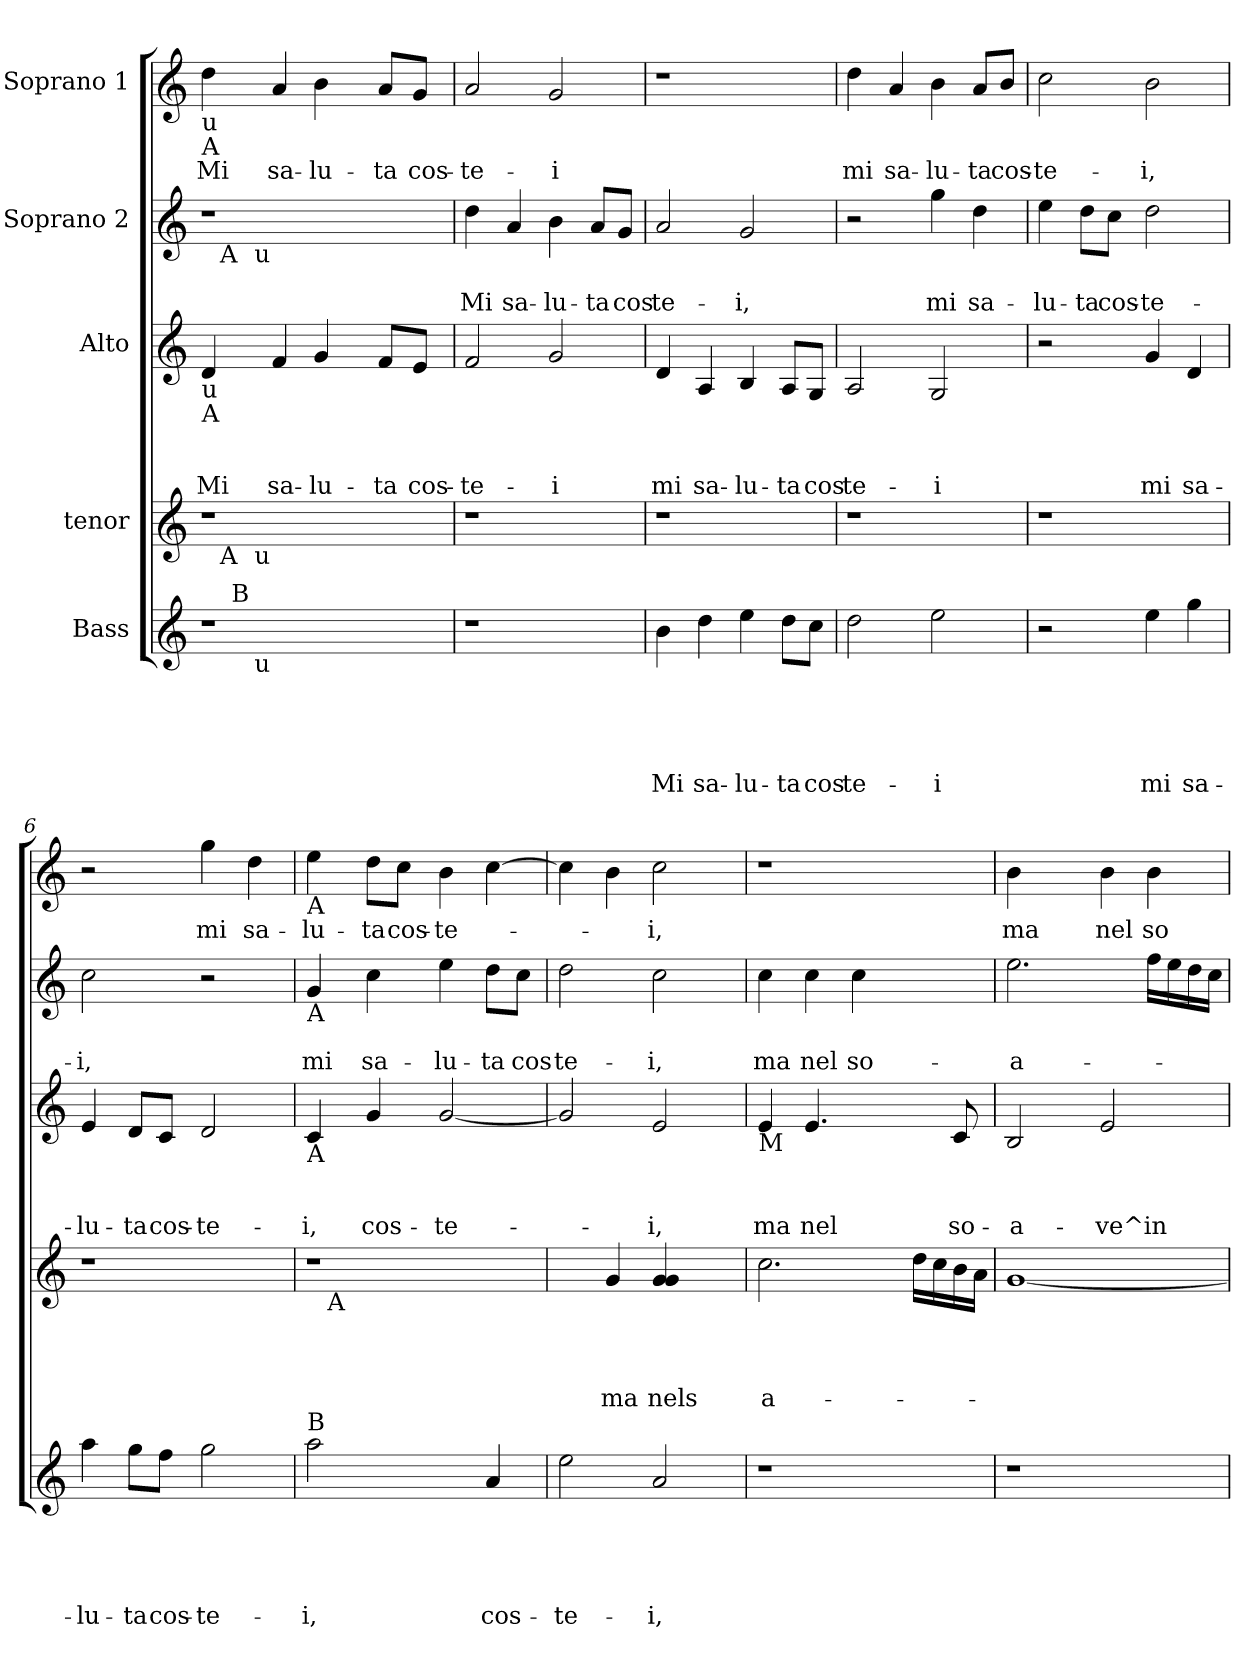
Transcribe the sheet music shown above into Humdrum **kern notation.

**kern	**text	**text	**text	**text	**text	**kern	**text	**text	**text	**text	**kern	**text	**text	**text	**kern	**text	**text	**kern	**text
*part5	*part5	*part5	*part5	*part5	*part5	*part4	*part4	*part4	*part4	*part4	*part3	*part3	*part3	*part3	*part2	*part2	*part2	*part1	*part1
*staff5	*staff5	*staff5	*staff5	*staff5	*staff5	*staff4	*staff4	*staff4	*staff4	*staff4	*staff3	*staff3	*staff3	*staff3	*staff2	*staff2	*staff2	*staff1	*staff1
*I"Bass	*	*	*	*	*	*I"tenor	*	*	*	*	*I"Alto	*	*	*	*I"Soprano 2	*	*	*I"Soprano 1	*
*clefG2	*	*	*	*	*	*clefG2	*	*	*	*	*clefG2	*	*	*	*clefG2	*	*	*clefG2	*
*k[]	*	*	*	*	*	*k[]	*	*	*	*	*k[]	*	*	*	*k[]	*	*	*k[]	*
*C:	*	*	*	*	*	*C:	*	*	*	*	*C:	*	*	*	*C:	*	*	*C:	*
=1	=1	=1	=1	=1	=1	=1	=1	=1	=1	=1	=1	=1	=1	=1	=1	=1	=1	=1	=1
!	!	!	!	!	!	!	!	!	!	!	!	!	!	!	!	!	!	!LO:TX:b:t=u	!
!	!	!	!	!	!	!	!	!	!	!	!	!	!	!	!	!	!	!LO:TX:b:t=A	!
!	!	!	!	!	!	!	!	!	!	!	!LO:TX:b:t=u	!	!	!	!	!	!	!	!
!	!	!	!	!	!	!	!	!	!	!	!LO:TX:b:t=A	!	!	!	!	!	!	!	!
!	!	!	!	!	!	!	!	!	!	!	!	!	!	!LO:LY:b	!	!	!	!	!LO:LY:b
*^	*	*	*	*	*	*^	*	*	*	*	*	*	*	*	*^	*	*	*	*
*	*^	*	*	*	*	*	*	*^	*	*	*	*	*	*	*	*	*	*^	*	*	*	*
1r	16.ryy	8.ryy	.	.	.	.	.	1r	16ryy	8.ryy	.	.	.	.	4d/	.	.	Mi	1r	16ryy	8.ryy	.	.	4dd\	Mi
!	!	!	!	!	!	!	!	!	!	!	!	!	!	!	!	!	!	!	!	!LO:TX:b:t=A	!	!	!	!	!
!	!	!	!	!	!	!	!	!	!LO:TX:b:t=A	!	!	!	!	!	!	!	!	!	!	!	!	!	!	!	!
.	.	.	.	.	.	.	.	.	2...ryy	.	.	.	.	.	.	.	.	.	.	2...ryy	.	.	.	.	.
!	!LO:TX:a:t=B	!	!	!	!	!	!	!	!	!	!	!	!	!	!	!	!	!	!	!	!	!	!	!	!
.	2ryy	.	.	.	.	.	.	.	.	.	.	.	.	.	.	.	.	.	.	.	.	.	.	.	.
!	!	!	!	!	!	!	!	!	!	!	!	!	!	!	!	!	!	!	!	!	!LO:TX:b:t=u	!	!	!	!
!	!	!	!	!	!	!	!	!	!	!LO:TX:b:t=u	!	!	!	!	!	!	!	!	!	!	!	!	!	!	!
!	!	!LO:TX:b:t=u	!	!	!	!	!	!	!	!	!	!	!	!	!	!	!	!	!	!	!	!	!	!	!
.	.	2ryy	.	.	.	.	.	.	.	2ryy	.	.	.	.	.	.	.	.	.	.	2ryy	.	.	.	.
!	!	!	!	!	!	!	!	!	!	!	!	!	!	!	!	!	!	!LO:LY:b	!	!	!	!	!	!	!LO:LY:b
.	.	.	.	.	.	.	.	.	.	.	.	.	.	.	4f/	.	.	sa-	.	.	.	.	.	4a/	sa-
!	!	!	!	!	!	!	!	!	!	!	!	!	!	!	!	!	!	!LO:LY:b	!	!	!	!	!	!	!LO:LY:b
.	.	.	.	.	.	.	.	.	.	.	.	.	.	.	4g/	.	.	-lu-	.	.	.	.	.	4b\	-lu-
.	4ryy	.	.	.	.	.	.	.	.	.	.	.	.	.	.	.	.	.	.	.	.	.	.	.	.
.	.	4ryy	.	.	.	.	.	.	.	4ryy	.	.	.	.	.	.	.	.	.	.	4ryy	.	.	.	.
!	!	!	!	!	!	!	!	!	!	!	!	!	!	!	!	!	!	!LO:LY:b	!	!	!	!	!	!	!LO:LY:b
.	.	.	.	.	.	.	.	.	.	.	.	.	.	.	8f/L	.	.	-ta	.	.	.	.	.	8a/L	-ta
.	8ryy	.	.	.	.	.	.	.	.	.	.	.	.	.	.	.	.	.	.	.	.	.	.	.	.
!	!	!	!	!	!	!	!	!	!	!	!	!	!	!	!	!	!	!LO:LY:b	!	!	!	!	!	!	!LO:LY:b
.	.	.	.	.	.	.	.	.	.	.	.	.	.	.	8e/J	.	.	cos-	.	.	.	.	.	8g/J	cos-
.	.	16ryy	.	.	.	.	.	.	.	16ryy	.	.	.	.	.	.	.	.	.	.	16ryy	.	.	.	.
.	32ryy	.	.	.	.	.	.	.	.	.	.	.	.	.	.	.	.	.	.	.	.	.	.	.	.
=2	=2	=2	=2	=2	=2	=2	=2	=2	=2	=2	=2	=2	=2	=2	=2	=2	=2	=2	=2	=2	=2	=2	=2	=2	=2
!	!	!	!	!	!	!	!	!	!	!	!	!	!	!	!	!	!	!LO:LY:b	!	!	!	!	!LO:LY:b	!	!LO:LY:b
*v	*v	*v	*	*	*	*	*	*	*	*	*	*	*	*	*	*	*	*	*v	*v	*v	*	*	*	*
*	*	*	*	*	*	*v	*v	*v	*	*	*	*	*	*	*	*	*	*	*	*	*
1r	.	.	.	.	.	1r	.	.	.	.	2f/	.	.	-te-	4dd\	.	Mi	2a/	-te-
!	!	!	!	!	!	!	!	!	!	!	!	!	!	!	!	!	!LO:LY:b	!	!
.	.	.	.	.	.	.	.	.	.	.	.	.	.	.	4a/	.	sa-	.	.
!	!	!	!	!	!	!	!	!	!	!	!	!	!	!LO:LY:b	!	!	!LO:LY:b	!	!LO:LY:b
.	.	.	.	.	.	.	.	.	.	.	2g/	.	.	-i	4b\	.	-lu-	2g/	-i
!	!	!	!	!	!	!	!	!	!	!	!	!	!	!	!	!	!LO:LY:b	!	!
.	.	.	.	.	.	.	.	.	.	.	.	.	.	.	8a/L	.	-ta	.	.
!	!	!	!	!	!	!	!	!	!	!	!	!	!	!	!	!	!LO:LY:b	!	!
.	.	.	.	.	.	.	.	.	.	.	.	.	.	.	8g/J	.	cos	.	.
=3	=3	=3	=3	=3	=3	=3	=3	=3	=3	=3	=3	=3	=3	=3	=3	=3	=3	=3	=3
!	!	!	!	!	!LO:LY:b	!	!	!	!	!	!	!	!	!LO:LY:b	!	!	!LO:LY:b	!	!
4b\	.	.	.	.	Mi	1r	.	.	.	.	4d/	.	.	mi	2a/	.	te-	1r	.
!	!	!	!	!	!LO:LY:b	!	!	!	!	!	!	!	!	!LO:LY:b	!	!	!	!	!
4dd\	.	.	.	.	sa-	.	.	.	.	.	4A/	.	.	sa-	.	.	.	.	.
!	!	!	!	!	!LO:LY:b	!	!	!	!	!	!	!	!	!LO:LY:b	!	!	!LO:LY:b	!	!
4ee\	.	.	.	.	-lu-	.	.	.	.	.	4B/	.	.	-lu-	2g/	.	-i,	.	.
!	!	!	!	!	!LO:LY:b	!	!	!	!	!	!	!	!	!LO:LY:b	!	!	!	!	!
8dd\L	.	.	.	.	-ta	.	.	.	.	.	8A/L	.	.	-ta	.	.	.	.	.
!	!	!	!	!	!LO:LY:b	!	!	!	!	!	!	!	!	!LO:LY:b	!	!	!	!	!
8cc\J	.	.	.	.	cos	.	.	.	.	.	8G/J	.	.	cos	.	.	.	.	.
=4	=4	=4	=4	=4	=4	=4	=4	=4	=4	=4	=4	=4	=4	=4	=4	=4	=4	=4	=4
!	!	!	!	!	!LO:LY:b	!	!	!	!	!	!	!	!	!LO:LY:b	!	!	!	!	!LO:LY:b
2dd\	.	.	.	.	te-	1r	.	.	.	.	2A/	.	.	te-	2r	.	.	4dd\	mi
!	!	!	!	!	!	!	!	!	!	!	!	!	!	!	!	!	!	!	!LO:LY:b
.	.	.	.	.	.	.	.	.	.	.	.	.	.	.	.	.	.	4a/	sa-
!	!	!	!	!	!LO:LY:b	!	!	!	!	!	!	!	!	!LO:LY:b	!	!	!LO:LY:b	!	!LO:LY:b
2ee\	.	.	.	.	-i	.	.	.	.	.	2G/	.	.	-i	4gg\	.	mi	4b\	-lu-
!	!	!	!	!	!	!	!	!	!	!	!	!	!	!	!	!	!LO:LY:b	!	!LO:LY:b
.	.	.	.	.	.	.	.	.	.	.	.	.	.	.	4dd\	.	sa-	8a/L	-ta
!	!	!	!	!	!	!	!	!	!	!	!	!	!	!	!	!	!	!	!LO:LY:b
.	.	.	.	.	.	.	.	.	.	.	.	.	.	.	.	.	.	8b>/J	cos-
=5	=5	=5	=5	=5	=5	=5	=5	=5	=5	=5	=5	=5	=5	=5	=5	=5	=5	=5	=5
!	!	!	!	!	!	!	!	!	!	!	!	!	!	!	!	!	!LO:LY:b	!	!LO:LY:b
2r	.	.	.	.	.	1r	.	.	.	.	2r	.	.	.	4ee\	.	-lu-	2cc\	-te-
!	!	!	!	!	!	!	!	!	!	!	!	!	!	!	!	!	!LO:LY:b	!	!
.	.	.	.	.	.	.	.	.	.	.	.	.	.	.	8dd\L	.	-ta	.	.
!	!	!	!	!	!	!	!	!	!	!	!	!	!	!	!	!	!LO:LY:b	!	!
.	.	.	.	.	.	.	.	.	.	.	.	.	.	.	8cc\J	.	cos-	.	.
!	!	!	!	!	!LO:LY:b	!	!	!	!	!	!	!	!	!LO:LY:b	!	!	!LO:LY:b	!	!LO:LY:b
4ee\	.	.	.	.	mi	.	.	.	.	.	4g/	.	.	mi	2dd\	.	-te-	2b\	-i,
!	!	!	!	!	!LO:LY:b	!	!	!	!	!	!	!	!	!LO:LY:b	!	!	!	!	!
4gg\	.	.	.	.	sa-	.	.	.	.	.	4d/	.	.	sa-	.	.	.	.	.
=6	=6	=6	=6	=6	=6	=6	=6	=6	=6	=6	=6	=6	=6	=6	=6	=6	=6	=6	=6
!	!	!	!	!	!LO:LY:b	!	!	!	!	!	!	!	!	!LO:LY:b	!	!	!LO:LY:b	!	!
4aa\	.	.	.	.	-lu-	1r	.	.	.	.	4e/	.	.	-lu-	2cc\	.	-i,	2r	.
!	!	!	!	!	!LO:LY:b	!	!	!	!	!	!	!	!	!LO:LY:b	!	!	!	!	!
8gg\L	.	.	.	.	-ta	.	.	.	.	.	8d/L	.	.	-ta	.	.	.	.	.
!	!	!	!	!	!LO:LY:b	!	!	!	!	!	!	!	!	!LO:LY:b	!	!	!	!	!
8ff\J	.	.	.	.	cos-	.	.	.	.	.	8c/J	.	.	cos-	.	.	.	.	.
!	!	!	!	!	!LO:LY:b	!	!	!	!	!	!	!	!	!LO:LY:b	!	!	!	!	!LO:LY:b
2gg\	.	.	.	.	-te-	.	.	.	.	.	2d/	.	.	-te-	2r	.	.	4gg\	mi
!	!	!	!	!	!	!	!	!	!	!	!	!	!	!	!	!	!	!	!LO:LY:b
.	.	.	.	.	.	.	.	.	.	.	.	.	.	.	.	.	.	4dd\	sa-
!!LO:LB:g=z
=7	=7	=7	=7	=7	=7	=7	=7	=7	=7	=7	=7	=7	=7	=7	=7	=7	=7	=7	=7
!	!	!	!	!	!	!	!	!	!	!	!	!	!	!	!	!	!	!LO:TX:b:t=A	!
!	!	!	!	!	!	!	!	!	!	!	!	!	!	!	!LO:TX:b:t=A	!	!	!	!
!	!	!	!	!	!	!	!	!	!	!	!LO:TX:b:t=A	!	!	!	!	!	!	!	!
!LO:TX:a:t=B	!	!	!	!	!	!	!	!	!	!	!	!	!	!	!	!	!	!	!
!	!	!	!	!	!LO:LY:b	!	!	!	!	!	!	!	!	!LO:LY:b	!	!	!LO:LY:b	!	!LO:LY:b
*	*	*	*	*	*	*^	*	*	*	*	*	*	*	*	*	*	*	*	*
2aa\	.	.	.	.	-i,	1r	16ryy	.	.	.	.	4c/	.	.	-i,	4g/	.	mi	4ee\	-lu-
!	!	!	!	!	!	!	!LO:TX:b:t=A	!	!	!	!	!	!	!	!	!	!	!	!	!
.	.	.	.	.	.	.	2...ryy	.	.	.	.	.	.	.	.	.	.	.	.	.
!	!	!	!	!	!	!	!	!	!	!	!	!	!	!	!LO:LY:b	!	!	!LO:LY:b	!	!LO:LY:b
.	.	.	.	.	.	.	.	.	.	.	.	4g/	.	.	cos-	4cc\	.	sa-	8dd\L	-ta
!	!	!	!	!	!	!	!	!	!	!	!	!	!	!	!	!	!	!	!	!LO:LY:b
.	.	.	.	.	.	.	.	.	.	.	.	.	.	.	.	.	.	.	8cc\J	cos-
!	!	!	!	!	!	!	!	!	!	!	!	!	!	!	!LO:LY:b	!	!	!LO:LY:b	!	!LO:LY:b
4ryy	.	.	.	.	.	.	.	.	.	.	.	[<2g/	.	.	-te-	4ee\	.	-lu-	4b\	-te-
!	!	!	!	!	!LO:LY:b	!	!	!	!	!	!	!	!	!	!	!	!	!LO:LY:b	!	!
4a:/	.	.	.	.	cos-	.	.	.	.	.	.	.	.	.	.	8dd\L	.	-ta	[>4cc\	.
!	!	!	!	!	!	!	!	!	!	!	!	!	!	!	!	!	!	!LO:LY:b	!	!
.	.	.	.	.	.	.	.	.	.	.	.	.	.	.	.	8cc\J	.	cos	.	.
=8	=8	=8	=8	=8	=8	=8	=8	=8	=8	=8	=8	=8	=8	=8	=8	=8	=8	=8	=8	=8
!	!	!	!	!	!LO:LY:b	!	!	!	!	!	!	!	!	!	!	!	!	!LO:LY:b	!	!
*	*	*	*	*	*	*v	*v	*	*	*	*	*	*	*	*	*	*	*	*	*
2ee\	.	.	.	.	-te-	4ryy	.	.	.	.	2g/]	.	.	.	2dd\	.	te-	4cc\]	.
!	!	!	!	!	!	!	!	!	!	!LO:LY:b	!	!	!	!	!	!	!	!	!
.	.	.	.	.	.	4g:/	.	.	.	ma	.	.	.	.	.	.	.	4b\	.
!	!	!	!	!	!LO:LY:b	!	!	!	!	!LO:LY:b	!	!	!	!LO:LY:b	!	!	!LO:LY:b	!	!LO:LY:b
2a/	.	.	.	.	-i,	4g/ 4g/	.	.	.	nels	2e/	.	.	-i,	2cc\	.	-i,	2cc\	-i,
.	.	.	.	.	.	4ryy	.	.	.	.	.	.	.	.	.	.	.	.	.
=9	=9	=9	=9	=9	=9	=9	=9	=9	=9	=9	=9	=9	=9	=9	=9	=9	=9	=9	=9
!	!	!	!	!	!	!	!	!	!	!	!LO:TX:b:t=M	!	!	!	!	!	!	!	!
!	!	!	!	!	!	!	!	!	!	!LO:LY:b	!	!	!	!LO:LY:b	!	!	!LO:LY:b	!	!
1r	.	.	.	.	.	2.cc\	.	.	.	a-	4e/	.	.	ma	4cc:\	.	ma	1r	.
!	!	!	!	!	!	!	!	!	!	!	!	!	!	!LO:LY:b	!	!	!LO:LY:b	!	!
.	.	.	.	.	.	.	.	.	.	.	4.e/	.	.	nel	4cc\	.	nel	.	.
!	!	!	!	!	!	!	!	!	!	!	!	!	!	!	!	!	!LO:LY:b	!	!
.	.	.	.	.	.	.	.	.	.	.	.	.	.	.	4cc\	.	so-	.	.
.	.	.	.	.	.	.	.	.	.	.	4ryy	.	.	.	.	.	.	.	.
.	.	.	.	.	.	16dd\LL	.	.	.	.	.	.	.	.	4ryy	.	.	.	.
.	.	.	.	.	.	16cc\	.	.	.	.	.	.	.	.	.	.	.	.	.
!	!	!	!	!	!	!	!	!	!	!	!	!	!	!LO:LY:b	!	!	!	!	!
.	.	.	.	.	.	16b\	.	.	.	.	8c/	.	.	so-	.	.	.	.	.
.	.	.	.	.	.	16a\JJ	.	.	.	.	.	.	.	.	.	.	.	.	.
=10	=10	=10	=10	=10	=10	=10	=10	=10	=10	=10	=10	=10	=10	=10	=10	=10	=10	=10	=10
!	!	!	!	!	!	!	!	!	!	!	!	!	!	!LO:LY:b	!	!	!LO:LY:b	!	!LO:LY:b
1r	.	.	.	.	.	[<1g	.	.	.	.	2B/	.	.	-a-	2.ee\	.	-a-	4b:\	ma
.	.	.	.	.	.	.	.	.	.	.	.	.	.	.	.	.	.	4ryy	.
!	!	!	!	!	!	!	!	!	!	!	!	!	!	!LO:LY:b	!	!	!	!	!LO:LY:b
.	.	.	.	.	.	.	.	.	.	.	2e/	.	.	-ve^in-	.	.	.	4b\	nel
!	!	!	!	!	!	!	!	!	!	!	!	!	!	!	!	!	!	!	!LO:LY:b
.	.	.	.	.	.	.	.	.	.	.	.	.	.	.	16ff\LL	.	.	4b\	so-
.	.	.	.	.	.	.	.	.	.	.	.	.	.	.	16ee\	.	.	.	.
.	.	.	.	.	.	.	.	.	.	.	.	.	.	.	16dd\	.	.	.	.
.	.	.	.	.	.	.	.	.	.	.	.	.	.	.	16cc\JJ	.	.	.	.
=	=	=	=	=	=	=	=	=	=	=	=	=	=	=	=	=	=	=	=
*-	*-	*-	*-	*-	*-	*-	*-	*-	*-	*-	*-	*-	*-	*-	*-	*-	*-	*-	*-
